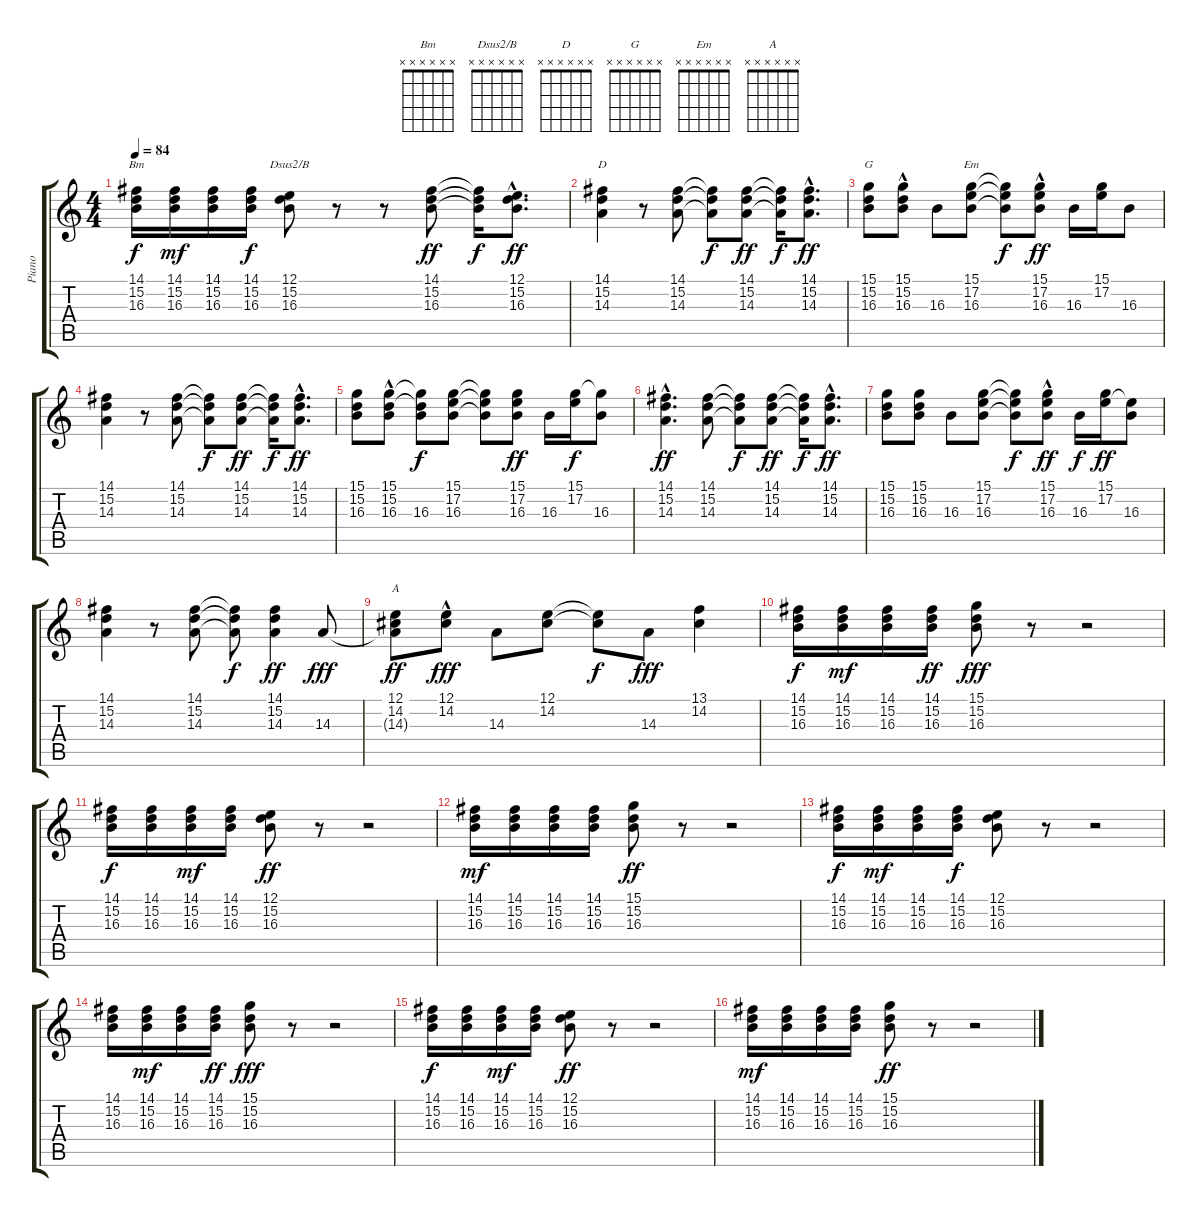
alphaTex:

\track ("Piano" "Piano") {instrument acousticgrandpiano}
\staff {score tabs}
\tuning (E4 B3 G3 D3 A2 E2) {hide}
\chord ("Bm" x x x x x x) {firstfret 0}
\chord ("Dsus2/B" x x x x x x) {firstfret 0}
\chord ("D" x x x x x x) {firstfret 0}
\chord ("G" x x x x x x) {firstfret 0}
\chord ("Em" x x x x x x) {firstfret 0}
\chord ("A" x x x x x x) {firstfret 0}
\ts (4 4)
\tempo 84
\clef g2
\ks c
(14.1 15.2 16.3).16{ch "Bm" dy f} (14.1 15.2 16.3).16{dy mf} (14.1 15.2 16.3).16 (14.1 15.2 16.3).16{dy f} (12.1 15.2 16.3).8{ch "Dsus2/B"} r.8 r.8 (14.1 15.2 16.3).8{dy ff} (14.1{t} 15.2{t} 16.3{t}).16{dy f} (12.1{hac} 15.2{hac} 16.3{hac}).8{d dy ff} |
(14.1 15.2 14.3).4{ch "D"} r.8 (14.1 15.2 14.3).8 (14.1{t} 15.2{t} 14.3{t}).8{dy f} (14.1 15.2 14.3).8{dy ff} (14.1{t} 15.2{t} 14.3{t}).16{dy f} (14.1{hac} 15.2{hac} 14.3{hac}).8{d dy ff} |
(15.1 15.2 16.3).8{ch "G"} (15.1 15.2 16.3{hac}).8 16.3.8 (15.1 17.2 16.3).8{ch "Em"} (15.1{t} 17.2{t} 16.3{t}).8{dy f} (15.1 17.2 16.3{hac}).8{dy ff} 16.3.16 (15.1 17.2).16 16.3.8 |
(14.1 15.2 14.3).4 r.8 (14.1 15.2 14.3).8 (14.1{t} 15.2{t} 14.3{t}).8{dy f} (14.1 15.2 14.3).8{dy ff} (14.1{t} 15.2{t} 14.3{t}).16{dy f} (14.1{hac} 15.2{hac} 14.3{hac}).8{d dy ff} |
(15.1 15.2 16.3).8 (15.1{hac} 15.2{hac} 16.3{hac}).8 (15.1{t} 15.2{t} 16.3).8{dy f} (15.1 17.2 16.3).8 (15.1{t} 17.2{t} 16.3{t}).8 (15.1 17.2 16.3).8{dy ff} 16.3.16 (15.1 17.2).16{dy f} (15.1{t} 16.3).8 |
(14.1{hac} 15.2{hac} 14.3{hac}).4{d dy ff} (14.1 15.2 14.3).8 (14.1{t} 15.2{t} 14.3{t}).8{dy f} (14.1 15.2 14.3).8{dy ff} (14.1{t} 15.2{t} 14.3{t}).16{dy f} (14.1{hac} 15.2{hac} 14.3{hac}).8{d dy ff} |
(15.1 15.2 16.3).8 (15.1 15.2 16.3).8 16.3.8 (15.1 17.2 16.3).8 (15.1{t} 17.2{t} 16.3{t}).8{dy f} (15.1 17.2 16.3{hac}).8{dy ff} 16.3.16{dy f} (15.1 17.2).16{dy ff} (17.2{t} 16.3).8 |
(14.1 15.2 14.3).4 r.8 (14.1 15.2 14.3).8 (14.1{t} 15.2{t} 14.3{t}).8{dy f} (14.1 15.2 14.3).4{dy ff} 14.3.8{dy fff} |
(12.1 14.2 14.3{t}).8{ch "A" dy ff} (12.1 14.2{hac}).8{dy fff} 14.3.8 (12.1 14.2).8 (12.1{t} 14.2{t}).8{dy f} 14.3.8{dy fff} (13.1 14.2).4 |
(14.1 15.2 16.3).16{dy f} (14.1 15.2 16.3).16{dy mf} (14.1 15.2 16.3).16 (14.1 15.2 16.3).16{dy ff} (15.1 15.2 16.3).8{dy fff} r.8 r.2 |
(14.1 15.2 16.3).16{dy f} (14.1 15.2 16.3).16 (14.1 15.2 16.3).16{dy mf} (14.1 15.2 16.3).16 (12.1 15.2 16.3).8{dy ff} r.8 r.2 |
(14.1 15.2 16.3).16{dy mf} (14.1 15.2 16.3).16 (14.1 15.2 16.3).16 (14.1 15.2 16.3).16 (15.1 15.2 16.3).8{dy ff} r.8 r.2 |
(14.1 15.2 16.3).16{dy f} (14.1 15.2 16.3).16{dy mf} (14.1 15.2 16.3).16 (14.1 15.2 16.3).16{dy f} (12.1 15.2 16.3).8 r.8 r.2 |
(14.1 15.2 16.3).16 (14.1 15.2 16.3).16{dy mf} (14.1 15.2 16.3).16 (14.1 15.2 16.3).16{dy ff} (15.1 15.2 16.3).8{dy fff} r.8 r.2 |
(14.1 15.2 16.3).16{dy f} (14.1 15.2 16.3).16 (14.1 15.2 16.3).16{dy mf} (14.1 15.2 16.3).16 (12.1 15.2 16.3).8{dy ff} r.8 r.2 |
(14.1 15.2 16.3).16{dy mf} (14.1 15.2 16.3).16 (14.1 15.2 16.3).16 (14.1 15.2 16.3).16 (15.1 15.2 16.3).8{dy ff} r.8 r.2
